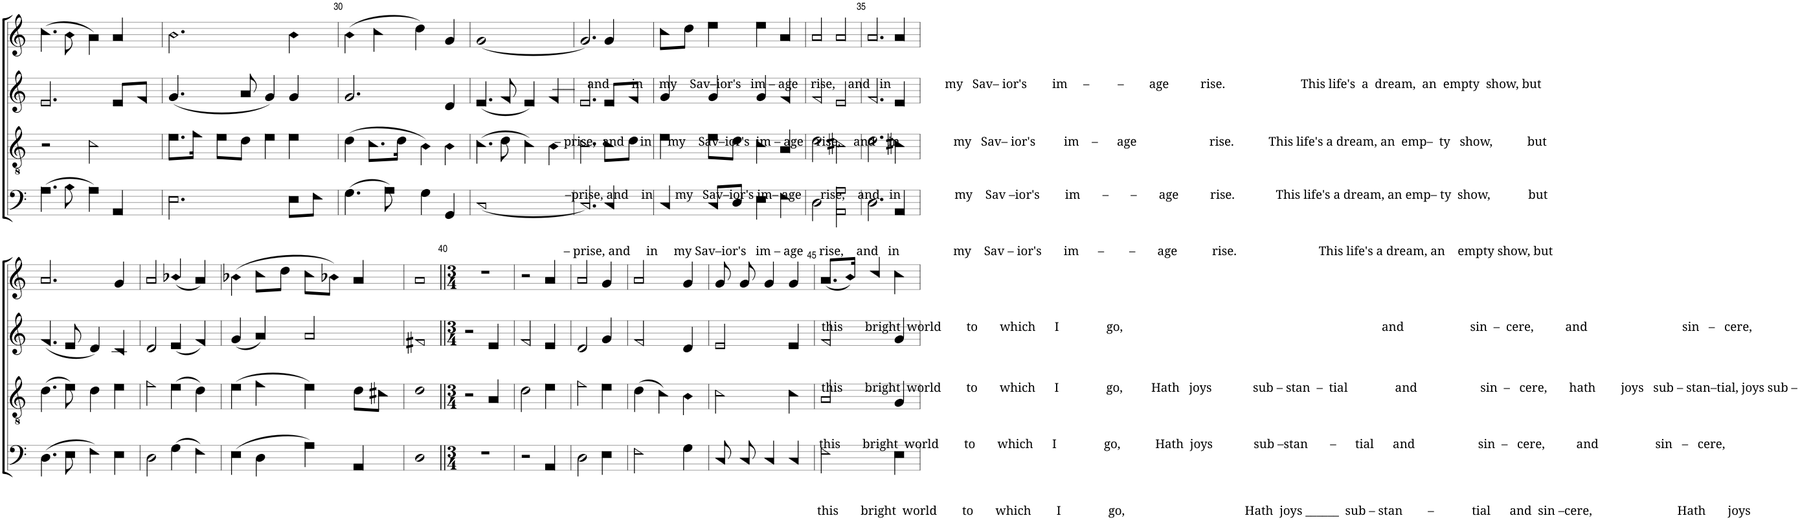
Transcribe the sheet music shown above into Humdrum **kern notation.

**kern	**kern	**kern	**kern
*part4	*part3	*part2	*part1
*staff4	*staff3	*staff2	*staff1
*I"Bass	*I"Tenor	*I"Voice	*I"Voice
!!LO:PB:g=z
*clefF4	*clefGv2	*clefG2	*clefG2
*k[]	*k[]	*k[]	*k[]
*M4/4	*M4/4	*M4/4	*M4/4
*met(c|)	*met(c|)	*met(c|)	*met(c|)
=28	=28	=28	=28
(4.A!\	2r	2.e!/	(4.cc!\
8B!\	.	.	8b!\
4A!\)	2c!\	.	4a!\)
4AA!/	.	8e!/L	4a!/
.	.	8f!/J	.
=29	=29	=29	=29
2.E!\	8.e!\L	(4.g!/	2.b!\
.	16f!\Jk	.	.
.	8e!\L	.	.
.	8d!\J	8a!/	.
.	4e!\	4g!/)	.
8E!\L	4e!\	4g!/	4b!\
8F!\J	.	.	.
=30	=30	=30	=30
(4.G!\	(4d!\	2.g!/	(4b!\
.	8.c!\L	.	4cc!\
8A!\)	.	.	.
.	16d!\Jk	.	.
4G!\	4B!\)	.	4dd!\)
4GG!/	4B!\	4d!/	4g!/
=31	=31	=31	=31
[1C!	(4.c!\	(4.e!/	[1g!
.	8d!\	8f!/	.
.	4c!\)	4e!/)	.
.	4B!\	4f!/	.
=32	=32	=32	=32
!	!	!	!LO:TX:a:t=____    and       in     my    Sav–ior's   im – age    rise,    and   in                 my   Sav– ior's        im     –         –        age          rise.                        This life's  a  dream,  an  empty  show, but
!	!	!LO:TX:a:t=– prise,  and     in     my    Sav–ior's  im – age    rise,    and    in                 my   Sav– ior's         im    –      age                       rise.           This life's a dream, an  emp–  ty   show,           but	!
!	!LO:TX:a:t=–prise, and    in       my   Sav–ior's im– age      rise,    and   in                 my    Sav –ior's        im       –       –       age          rise.             This life's a dream, an emp– ty  show,            but	!	!
!LO:TX:a:t=– prise, and     in     my Sav–ior's   im – age     rise,    and   in                 my    Sav – ior's       im      –        –       age           rise.                          This life's a dream, an    empty show, but	!	!	!
2.C!/]	2.c!\	2.e!/	2.g!/]
4C!/	8c!\L	8e!/L	4g!/
.	8d!\J	8f!/J	.
=33	=33	=33	=33
4C!/	4e!\	4g!/	8cc!\L
.	.	.	8dd!\J
8C!/L	8e!\L	4g!/	4ee!\
8D!/J	8d!\J	.	.
4E!\	4c!\	4g!/	4ee!\
4F!\	4A!/	4f!/	4a!/
=34	=34	=34	=34
2D!\	2d!\	2f!/	2a!/
2AA!\ 2A!\	2c#X!\	2e!/	2a!/
=35	=35	=35	=35
*k[]	*k[]	*k[]	*k[]
2.D!\	2.d!\	2.f!/	2.a!/
4AA!/	4c#X!\	4e!/	4a!/
!!LO:LB:g=z
=36	=36	=36	=36
(4.D!\	(4.d!\	(4.f!/	2.a!/
8E!\	8e!\)	8e!/	.
4F!\)	4d!\	4d!/)	.
4E!\	4e!\	4c!/	4g!/
=37	=37	=37	=37
2D!\	2f!\	2d!/	2a!/
(4G!\	(4e!\	(4e!/	(4b-X!/
4F!\)	4d!\)	4f!/)	4a!/)
=38	=38	=38	=38
(4E!\	(4e!\	(4g!/	(4b-X!\
4D!\	4f!\	4a!/)	8cc!\L
.	.	.	8dd!\J
4A!\)	4e!\)	2a!/	8cc!\L
.	.	.	8b-X!\J)
4AA!/	8d!\L	.	4a!/
.	8c#X!\J	.	.
=39	=39	=39	=39
1D!	1d!	1f#X!	1a!
=40||	=40||	=40||	=40||
*M3/4	*M3/4	*M3/4	*M3/4
2.r	2r	2r	2.r
.	4A!/	4e!/	.
=41	=41	=41	=41
2r	2d!\	2f!/	2r
4AA!/	4e!\	4e!/	4a!/
=42	=42	=42	=42
2D!\	2f!\	2d!/	2a!/
4E!\	4e!\	4g!/	4g!/
=43	=43	=43	=43
2F!\	(4d!\	2f!/	2a!/
.	4c!\)	.	.
4G!\	4B!\	4d!/	4g!/
=44	=44	=44	=44
8C!/	2c!\	2e!/	8g!/
8C!/	.	.	8g!/
4C!/	.	.	4g!/
4C!/	4c!\	4e!/	4g!/
=45	=45	=45	=45
!	!	!	!LO:TX:a:t=this       bright  world        to       which      I               go,                                                                                  and                     sin  –  cere,          and                              sin   –   cere,
!	!	!LO:TX:a:t=this       bright  world        to       which      I               go,         Hath   joys             sub – stan  –  tial               and                    sin  –   cere,       hath        joys   sub – stan–tial, joys sub –	!
!	!LO:TX:a:t=this       bright  world        to       which      I               go,           Hath  joys             sub –stan       –      tial      and                    sin  –   cere,          and                  sin   –   cere,	!	!
!LO:TX:a:t=this       bright  world        to       which        I               go,                                      Hath  joys ______  sub – stan        –            tial      and  sin –cere,                           Hath       joys	!	!	!
2F!\	2A!/	2f!/	(8.a!/L
.	.	.	16b!/Jk)
.	.	.	4cc!/
4E!\	4G!/	4g!/	4cc!\
=	=	=	=
*-	*-	*-	*-
